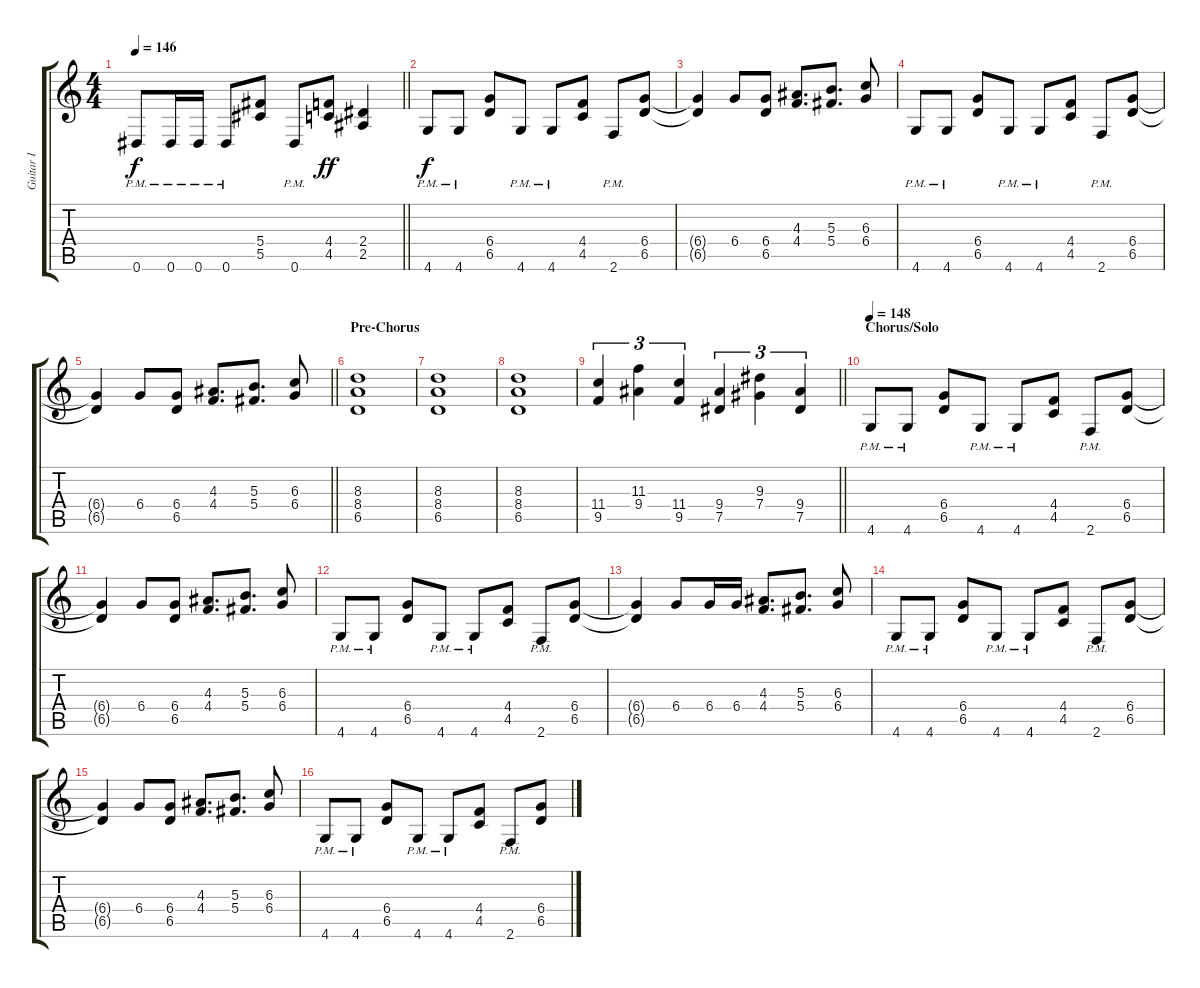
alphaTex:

\track ("Guitar I" "Guitar I") {instrument distortionguitar}
\staff {score tabs}
\tuning (Eb4 Bb3 Gb3 Db3 Ab2 Eb2) {hide}
\ts (4 4)
\tempo 146
\clef g2
\barLineRight lightlight
\ks c
0.6{pm}.8{dy f} 0.6{pm}.16 0.6{pm}.16 0.6{pm}.8 (5.4 5.5).8 0.6{pm}.8 (4.4 4.5).8{dy ff} (2.4 2.5).4 |
4.6{pm}.8{dy f} 4.6{pm}.8 (6.4 6.5).8 4.6{pm}.8 4.6{pm}.8 (4.4 4.5).8 2.6{pm}.8 (6.4 6.5).8 |
(6.4{t} 6.5{t}).4 6.4.8 (6.4 6.5).8 (4.3 4.4).8{d} (5.3 5.4).8{d} (6.3 6.4).8 |
4.6{pm}.8 4.6{pm}.8 (6.4 6.5).8 4.6{pm}.8 4.6{pm}.8 (4.4 4.5).8 2.6{pm}.8 (6.4 6.5).8 |
\barLineRight lightlight
(6.4{t} 6.5{t}).4 6.4.8 (6.4 6.5).8 (4.3 4.4).8{d} (5.3 5.4).8{d} (6.3 6.4).8 |
\section ("" "Pre-Chorus")
(8.3 8.4 6.5).1 |
(8.3 8.4 6.5).1 |
(8.3 8.4 6.5).1 |
\barLineRight lightlight
(11.4 9.5).4{tu (3 2)} (11.3 9.4).4{tu (3 2)} (11.4 9.5).4{tu (3 2)} (9.4 7.5).4{tu (3 2)} (9.3 7.4).4{tu (3 2)} (9.4 7.5).4{tu (3 2)} |
\section ("" "Chorus/Solo")
\tempo 148
4.6{pm}.8 4.6{pm}.8 (6.4 6.5).8 4.6{pm}.8 4.6{pm}.8 (4.4 4.5).8 2.6{pm}.8 (6.4 6.5).8 |
(6.4{t} 6.5{t}).4 6.4.8 (6.4 6.5).8 (4.3 4.4).8{d} (5.3 5.4).8{d} (6.3 6.4).8 |
4.6{pm}.8 4.6{pm}.8 (6.4 6.5).8 4.6{pm}.8 4.6{pm}.8 (4.4 4.5).8 2.6{pm}.8 (6.4 6.5).8 |
(6.4{t} 6.5{t}).4 6.4.8 6.4.16 6.4.16 (4.3 4.4).8{d} (5.3 5.4).8{d} (6.3 6.4).8 |
4.6{pm}.8 4.6{pm}.8 (6.4 6.5).8 4.6{pm}.8 4.6{pm}.8 (4.4 4.5).8 2.6{pm}.8 (6.4 6.5).8 |
(6.4{t} 6.5{t}).4 6.4.8 (6.4 6.5).8 (4.3 4.4).8{d} (5.3 5.4).8{d} (6.3 6.4).8 |
4.6{pm}.8 4.6{pm}.8 (6.4 6.5).8 4.6{pm}.8 4.6{pm}.8 (4.4 4.5).8 2.6{pm}.8 (6.4 6.5).8
